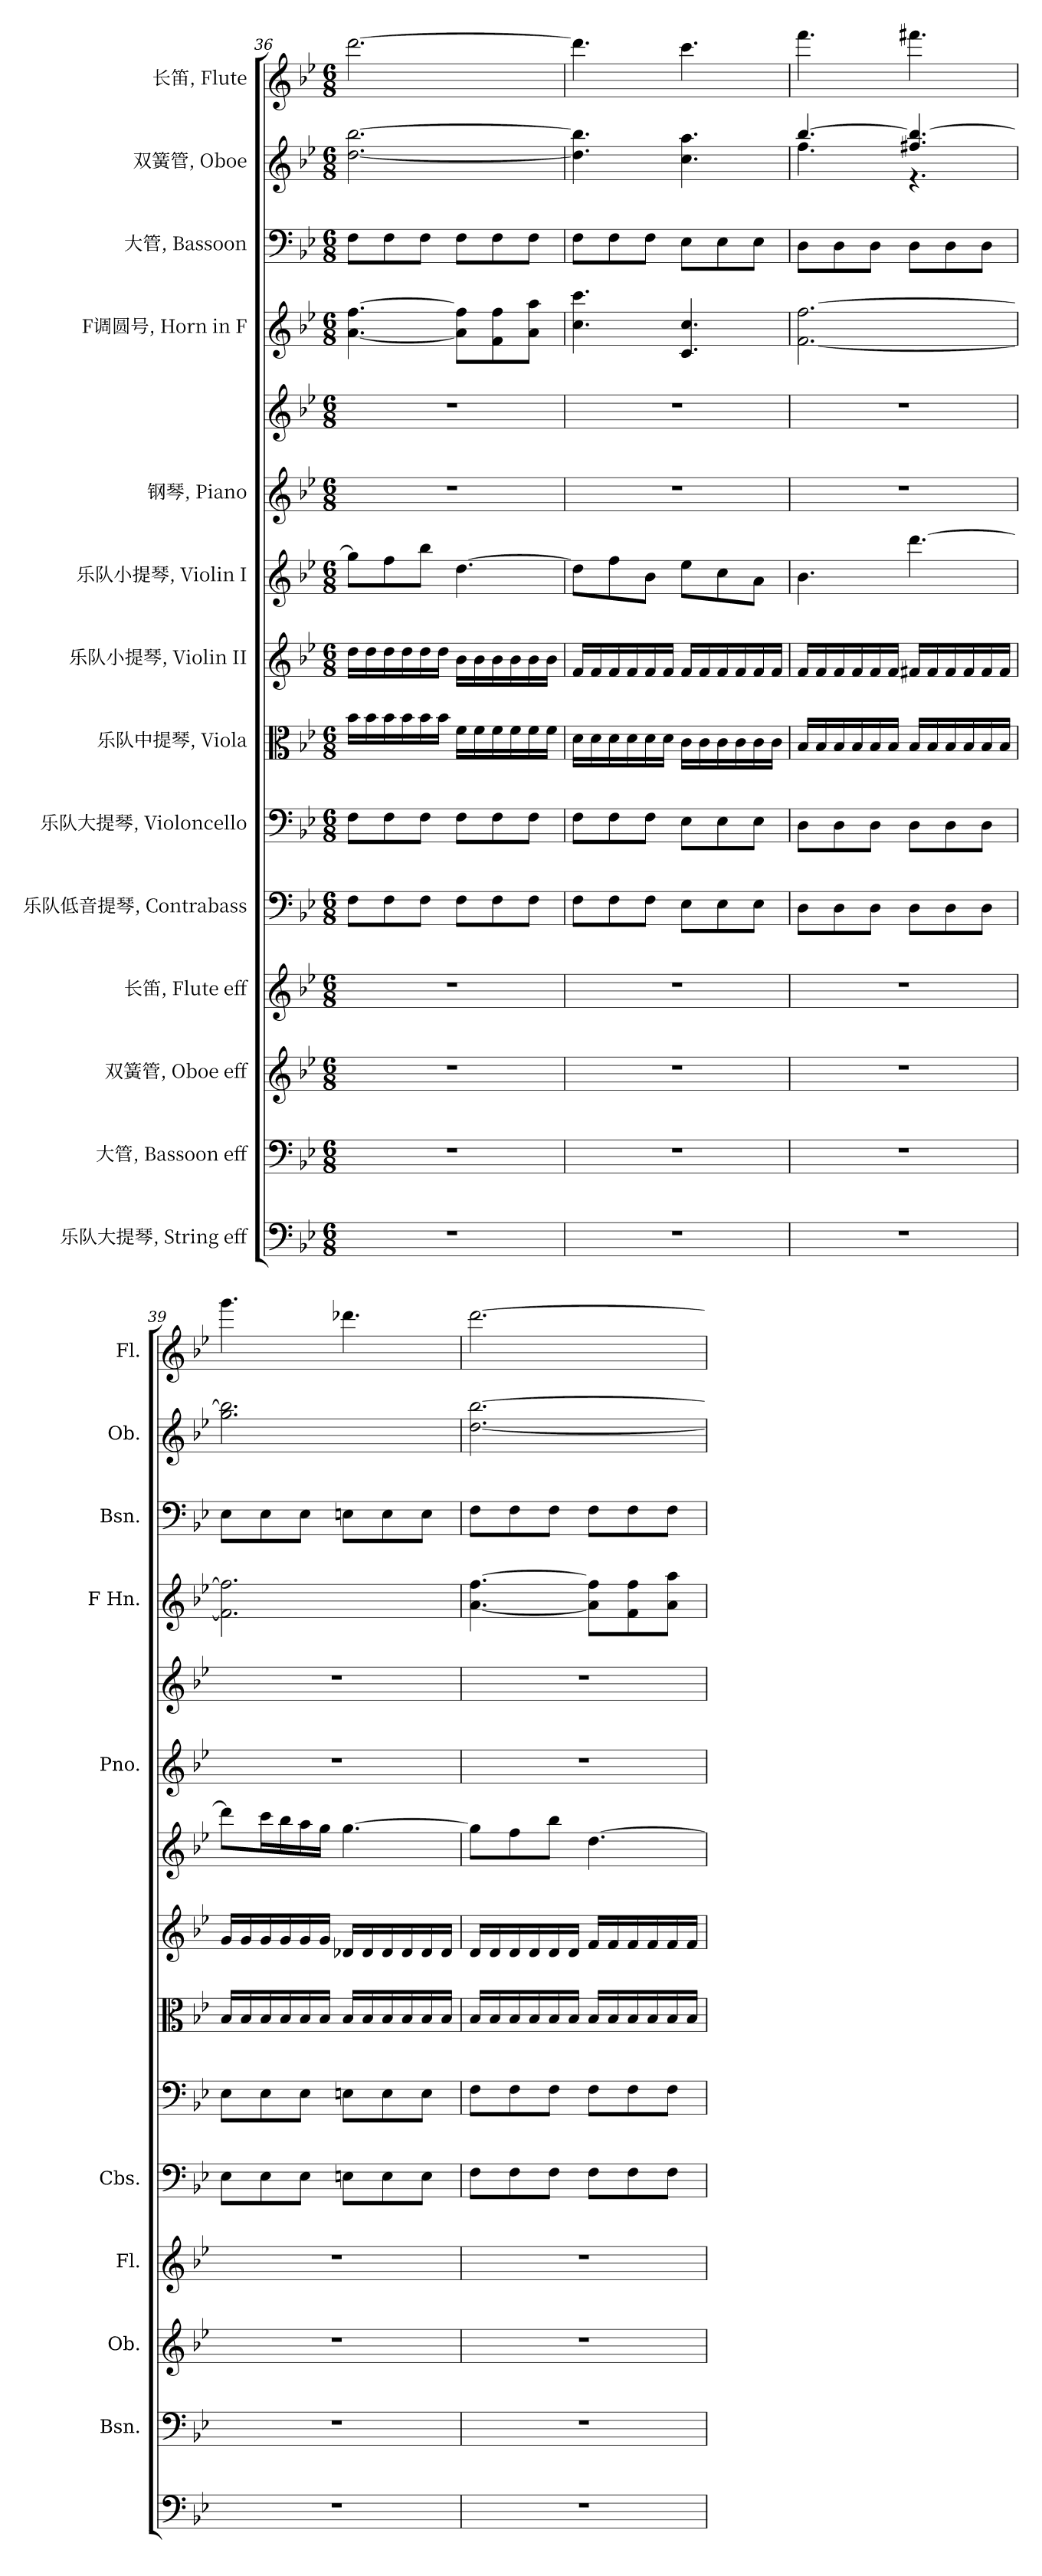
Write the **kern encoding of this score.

**kern	**kern	**kern	**kern	**kern	**kern	**kern	**kern	**kern	**kern	**kern	**kern	**kern	**kern	**kern
*part14	*part13	*part12	*part11	*part10	*part9	*part8	*part7	*part6	*part5	*part5	*part4	*part3	*part2	*part1
*staff15	*staff14	*staff13	*staff12	*staff11	*staff10	*staff9	*staff8	*staff7	*staff6	*staff5	*staff4	*staff3	*staff2	*staff1
*I"乐队大提琴, String eff	*I"大管, Bassoon eff	*I"双簧管, Oboe eff	*I"长笛, Flute eff	*I"乐队低音提琴, Contrabass	*I"乐队大提琴, Violoncello	*I"乐队中提琴, Viola	*I"乐队小提琴, Violin II	*I"乐队小提琴, Violin I	*I"钢琴, Piano	*	*I"F调圆号, Horn in F	*I"大管, Bassoon	*I"双簧管, Oboe	*I"长笛, Flute
*	*I'Bsn.	*I'Ob.	*I'Fl.	*I'Cbs.	*	*	*	*	*I'Pno.	*	*I'F Hn.	*I'Bsn.	*I'Ob.	*I'Fl.
!!LO:PB:g=z
*clefF4	*clefF4	*clefG2	*clefG2	*clefF4	*clefF4	*clefC3	*clefG2	*clefG2	*clefG2	*clefG2	*clefG2	*clefF4	*clefG2	*clefG2
*	*	*	*	*ITrd7c12	*	*	*	*	*	*	*ITrd4c7	*	*	*
*k[b-e-]	*k[b-e-]	*k[b-e-]	*k[b-e-]	*k[b-e-]	*k[b-e-]	*k[b-e-]	*k[b-e-]	*k[b-e-]	*k[b-e-]	*k[b-e-]	*k[b-e-a-]	*k[b-e-]	*k[b-e-]	*k[b-e-]
*M6/8	*M6/8	*M6/8	*M6/8	*M6/8	*M6/8	*M6/8	*M6/8	*M6/8	*M6/8	*M6/8	*M6/8	*M6/8	*M6/8	*M6/8
=36	=36	=36	=36	=36	=36	=36	=36	=36	=36	=36	=36	=36	=36	=36
2.r	2.r	2.r	2.r	8FF\L	8F\L	16b-\LL	16dd\LL	8gg\L]	2.r	2.r	[4.d\ [4.b-\	8F\L	[2.dd\ [2.bb-\	[2.ddd\
.	.	.	.	.	.	16b-\	16dd\	.	.	.	.	.	.	.
.	.	.	.	8FF\	8F\	16b-\	16dd\	8ff\	.	.	.	8F\	.	.
.	.	.	.	.	.	16b-\	16dd\	.	.	.	.	.	.	.
.	.	.	.	8FF\J	8F\J	16b-\	16dd\	8bb-\J	.	.	.	8F\J	.	.
.	.	.	.	.	.	16b-\JJ	16dd\JJ	.	.	.	.	.	.	.
.	.	.	.	8FF\L	8F\L	16f\LL	16b-\LL	[4.dd\	.	.	8d\] 8b-\]L	8F\L	.	.
.	.	.	.	.	.	16f\	16b-\	.	.	.	.	.	.	.
.	.	.	.	8FF\	8F\	16f\	16b-\	.	.	.	8B-\ 8b-\	8F\	.	.
.	.	.	.	.	.	16f\	16b-\	.	.	.	.	.	.	.
.	.	.	.	8FF\J	8F\J	16f\	16b-\	.	.	.	8d\ 8dd\J	8F\J	.	.
.	.	.	.	.	.	16f\JJ	16b-\JJ	.	.	.	.	.	.	.
=37	=37	=37	=37	=37	=37	=37	=37	=37	=37	=37	=37	=37	=37	=37
2.r	2.r	2.r	2.r	8FF\L	8F\L	16d\LL	16f/LL	8dd\L]	2.r	2.r	4.f\ 4.ff\	8F\L	4.dd\] 4.bb-\]	4.ddd\]
.	.	.	.	.	.	16d\	16f/	.	.	.	.	.	.	.
.	.	.	.	8FF\	8F\	16d\	16f/	8ff\	.	.	.	8F\	.	.
.	.	.	.	.	.	16d\	16f/	.	.	.	.	.	.	.
.	.	.	.	8FF\J	8F\J	16d\	16f/	8b-\J	.	.	.	8F\J	.	.
.	.	.	.	.	.	16d\JJ	16f/JJ	.	.	.	.	.	.	.
.	.	.	.	8EE-\L	8E-\L	16c\LL	16f/LL	8ee-\L	.	.	4.F/ 4.f/	8E-\L	4.cc\ 4.aa\	4.ccc\
.	.	.	.	.	.	16c\	16f/	.	.	.	.	.	.	.
.	.	.	.	8EE-\	8E-\	16c\	16f/	8cc\	.	.	.	8E-\	.	.
.	.	.	.	.	.	16c\	16f/	.	.	.	.	.	.	.
.	.	.	.	8EE-\J	8E-\J	16c\	16f/	8a\J	.	.	.	8E-\J	.	.
.	.	.	.	.	.	16c\JJ	16f/JJ	.	.	.	.	.	.	.
=38	=38	=38	=38	=38	=38	=38	=38	=38	=38	=38	=38	=38	=38	=38
*	*	*	*	*	*	*	*	*	*	*	*	*	*^	*
2.r	2.r	2.r	2.r	8DD\L	8D\L	16B-/LL	16f/LL	4.b-\	2.r	2.r	[2.B-\ [2.b-\	8D\L	[4.bb-/	4.ff\	4.fff\
.	.	.	.	.	.	16B-/	16f/	.	.	.	.	.	.	.	.
.	.	.	.	8DD\	8D\	16B-/	16f/	.	.	.	.	8D\	.	.	.
.	.	.	.	.	.	16B-/	16f/	.	.	.	.	.	.	.	.
.	.	.	.	8DD\J	8D\J	16B-/	16f/	.	.	.	.	8D\J	.	.	.
.	.	.	.	.	.	16B-/JJ	16f/JJ	.	.	.	.	.	.	.	.
.	.	.	.	8DD\L	8D\L	16B-/LL	16f#X/LL	[4.ddd\	.	.	.	8D\L	4.ff#X/ 4.bb-/_	4.r	4.fff#X\
.	.	.	.	.	.	16B-/	16f#/	.	.	.	.	.	.	.	.
.	.	.	.	8DD\	8D\	16B-/	16f#/	.	.	.	.	8D\	.	.	.
.	.	.	.	.	.	16B-/	16f#/	.	.	.	.	.	.	.	.
.	.	.	.	8DD\J	8D\J	16B-/	16f#/	.	.	.	.	8D\J	.	.	.
.	.	.	.	.	.	16B-/JJ	16f#/JJ	.	.	.	.	.	.	.	.
*	*	*	*	*	*	*	*	*	*	*	*	*	*v	*v	*
!!LO:PB:g=z
=39	=39	=39	=39	=39	=39	=39	=39	=39	=39	=39	=39	=39	=39	=39
2.r	2.r	2.r	2.r	8EE-\L	8E-\L	16B-/LL	16g/LL	8ddd\L]	2.r	2.r	2.B-\] 2.b-\]	8E-\L	2.gg\ 2.bb-\]	4.ggg\
.	.	.	.	.	.	16B-/	16g/	.	.	.	.	.	.	.
.	.	.	.	8EE-\	8E-\	16B-/	16g/	16ccc\L	.	.	.	8E-\	.	.
.	.	.	.	.	.	16B-/	16g/	16bb-\	.	.	.	.	.	.
.	.	.	.	8EE-\J	8E-\J	16B-/	16g/	16aa\	.	.	.	8E-\J	.	.
.	.	.	.	.	.	16B-/JJ	16g/JJ	16gg\JJ	.	.	.	.	.	.
.	.	.	.	8EEn\L	8En\L	16B-/LL	16d-X/LL	[4.gg\	.	.	.	8En\L	.	4.ddd-X\
.	.	.	.	.	.	16B-/	16d-/	.	.	.	.	.	.	.
.	.	.	.	8EE\	8E\	16B-/	16d-/	.	.	.	.	8E\	.	.
.	.	.	.	.	.	16B-/	16d-/	.	.	.	.	.	.	.
.	.	.	.	8EE\J	8E\J	16B-/	16d-/	.	.	.	.	8E\J	.	.
.	.	.	.	.	.	16B-/JJ	16d-/JJ	.	.	.	.	.	.	.
=40	=40	=40	=40	=40	=40	=40	=40	=40	=40	=40	=40	=40	=40	=40
2.r	2.r	2.r	2.r	8FF\L	8F\L	16B-/LL	16d/LL	8gg\L]	2.r	2.r	[4.d\ [4.b-\	8F\L	[2.dd\ [2.bb-\	[2.ddd\
.	.	.	.	.	.	16B-/	16d/	.	.	.	.	.	.	.
.	.	.	.	8FF\	8F\	16B-/	16d/	8ff\	.	.	.	8F\	.	.
.	.	.	.	.	.	16B-/	16d/	.	.	.	.	.	.	.
.	.	.	.	8FF\J	8F\J	16B-/	16d/	8bb-\J	.	.	.	8F\J	.	.
.	.	.	.	.	.	16B-/JJ	16d/JJ	.	.	.	.	.	.	.
.	.	.	.	8FF\L	8F\L	16B-/LL	16f/LL	[4.dd\	.	.	8d\] 8b-\]L	8F\L	.	.
.	.	.	.	.	.	16B-/	16f/	.	.	.	.	.	.	.
.	.	.	.	8FF\	8F\	16B-/	16f/	.	.	.	8B-\ 8b-\	8F\	.	.
.	.	.	.	.	.	16B-/	16f/	.	.	.	.	.	.	.
.	.	.	.	8FF\J	8F\J	16B-/	16f/	.	.	.	8d\ 8dd\J	8F\J	.	.
.	.	.	.	.	.	16B-/JJ	16f/JJ	.	.	.	.	.	.	.
=	=	=	=	=	=	=	=	=	=	=	=	=	=	=
*-	*-	*-	*-	*-	*-	*-	*-	*-	*-	*-	*-	*-	*-	*-
